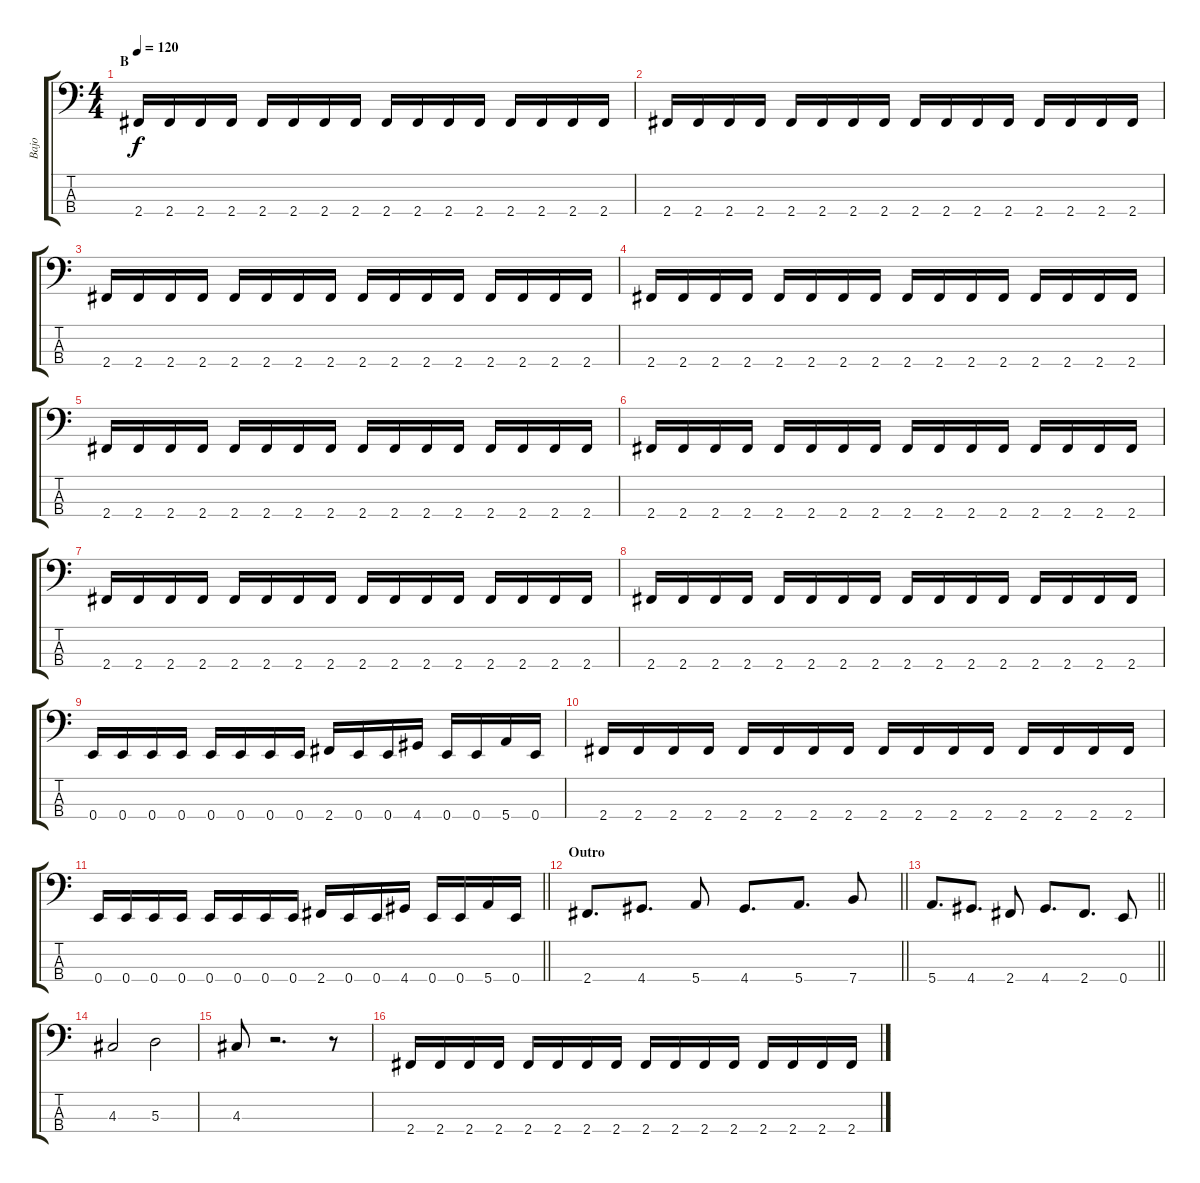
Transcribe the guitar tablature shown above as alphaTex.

\track ("Bajo" "Bajo") {instrument electricbassfinger}
\staff {score tabs}
\tuning (G2 D2 A1 E1) {hide}
\ts (4 4)
\section ("" "B")
\tempo 120
\clef f4
\ks c
2.4.16{dy f} 2.4.16 2.4.16 2.4.16 2.4.16 2.4.16 2.4.16 2.4.16 2.4.16 2.4.16 2.4.16 2.4.16 2.4.16 2.4.16 2.4.16 2.4.16 |
2.4.16 2.4.16 2.4.16 2.4.16 2.4.16 2.4.16 2.4.16 2.4.16 2.4.16 2.4.16 2.4.16 2.4.16 2.4.16 2.4.16 2.4.16 2.4.16 |
2.4.16 2.4.16 2.4.16 2.4.16 2.4.16 2.4.16 2.4.16 2.4.16 2.4.16 2.4.16 2.4.16 2.4.16 2.4.16 2.4.16 2.4.16 2.4.16 |
2.4.16 2.4.16 2.4.16 2.4.16 2.4.16 2.4.16 2.4.16 2.4.16 2.4.16 2.4.16 2.4.16 2.4.16 2.4.16 2.4.16 2.4.16 2.4.16 |
2.4.16 2.4.16 2.4.16 2.4.16 2.4.16 2.4.16 2.4.16 2.4.16 2.4.16 2.4.16 2.4.16 2.4.16 2.4.16 2.4.16 2.4.16 2.4.16 |
2.4.16 2.4.16 2.4.16 2.4.16 2.4.16 2.4.16 2.4.16 2.4.16 2.4.16 2.4.16 2.4.16 2.4.16 2.4.16 2.4.16 2.4.16 2.4.16 |
2.4.16 2.4.16 2.4.16 2.4.16 2.4.16 2.4.16 2.4.16 2.4.16 2.4.16 2.4.16 2.4.16 2.4.16 2.4.16 2.4.16 2.4.16 2.4.16 |
2.4.16 2.4.16 2.4.16 2.4.16 2.4.16 2.4.16 2.4.16 2.4.16 2.4.16 2.4.16 2.4.16 2.4.16 2.4.16 2.4.16 2.4.16 2.4.16 |
0.4.16 0.4.16 0.4.16 0.4.16 0.4.16 0.4.16 0.4.16 0.4.16 2.4.16 0.4.16 0.4.16 4.4.16 0.4.16 0.4.16 5.4.16 0.4.16 |
2.4.16 2.4.16 2.4.16 2.4.16 2.4.16 2.4.16 2.4.16 2.4.16 2.4.16 2.4.16 2.4.16 2.4.16 2.4.16 2.4.16 2.4.16 2.4.16 |
\barLineRight lightlight
0.4.16 0.4.16 0.4.16 0.4.16 0.4.16 0.4.16 0.4.16 0.4.16 2.4.16 0.4.16 0.4.16 4.4.16 0.4.16 0.4.16 5.4.16 0.4.16 |
\section ("" "Outro")
\barLineRight lightlight
2.4.8{d} 4.4.8{d} 5.4.8 4.4.8{d} 5.4.8{d} 7.4.8 |
\barLineRight lightlight
5.4.8{d} 4.4.8{d} 2.4.8 4.4.8{d} 2.4.8{d} 0.4.8 |
4.3.2 5.3.2 |
4.3.8 r.2{d} r.8 |
2.4.16 2.4.16 2.4.16 2.4.16 2.4.16 2.4.16 2.4.16 2.4.16 2.4.16 2.4.16 2.4.16 2.4.16 2.4.16 2.4.16 2.4.16 2.4.16
